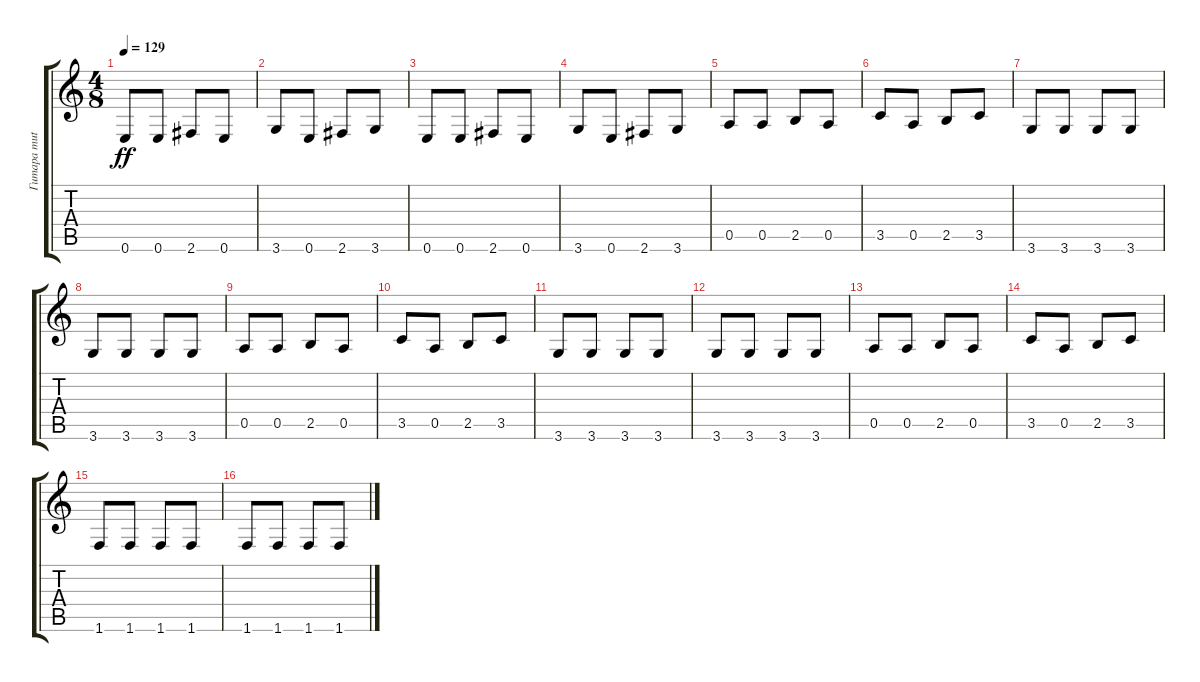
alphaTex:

\track ("Гитара muted" "Гитара mut") {instrument electricguitarmuted}
\staff {score tabs}
\tuning (E4 B3 G3 D3 A2 E2) {hide}
\ts (4 8)
\tempo 129
\clef g2
\ks c
0.6.8{dy ff} 0.6.8 2.6.8 0.6.8 |
3.6.8 0.6.8 2.6.8 3.6.8 |
0.6.8 0.6.8 2.6.8 0.6.8 |
3.6.8 0.6.8 2.6.8 3.6.8 |
0.5.8 0.5.8 2.5.8 0.5.8 |
3.5.8 0.5.8 2.5.8 3.5.8 |
3.6.8 3.6.8 3.6.8 3.6.8 |
3.6.8 3.6.8 3.6.8 3.6.8 |
0.5.8 0.5.8 2.5.8 0.5.8 |
3.5.8 0.5.8 2.5.8 3.5.8 |
3.6.8 3.6.8 3.6.8 3.6.8 |
3.6.8 3.6.8 3.6.8 3.6.8 |
0.5.8 0.5.8 2.5.8 0.5.8 |
3.5.8 0.5.8 2.5.8 3.5.8 |
1.6.8 1.6.8 1.6.8 1.6.8 |
1.6.8 1.6.8 1.6.8 1.6.8
